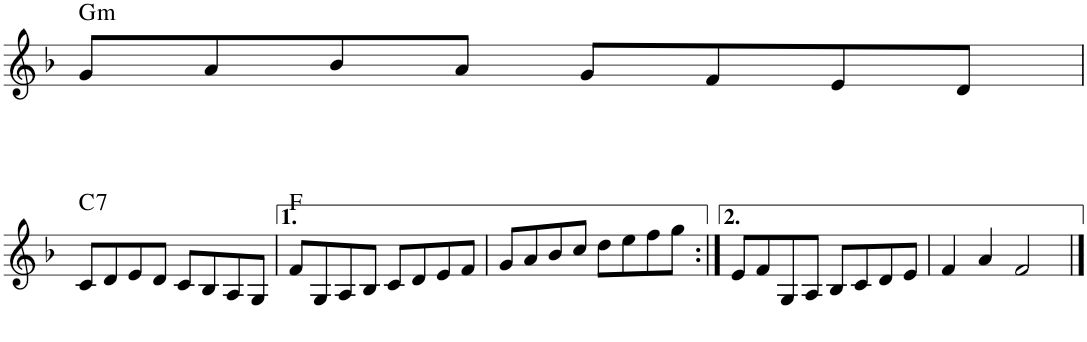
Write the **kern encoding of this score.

**kern	**harte
*part1	*part1
*staff1	*
*I"Piano	*
*I'Pno.	*
!!LO:PB:g=z
*clefG2	*
*k[b-]	*
*M4/4	*
=38	=38
!	!LO:H:kt=m
8g/L	G:min
8a/	.
8b-/	.
8a/J	.
8g/L	.
8f/	.
8e/	.
8d/J	.
!!LO:LB:g=z
=39	=39
!	!LO:H:kt=7
8c/L	C:7
8d/	.
8e/	.
8d/J	.
8c/L	.
8B-/	.
8A/	.
8G/J	.
=40	=40
8f/L	F:maj
8G/	.
8A/	.
8B-/J	.
8c/L	.
8d/	.
8e/	.
8f/J	.
=41	=41
8g/L	.
8a/	.
8b-/	.
8cc/J	.
8dd\L	.
8ee\	.
8ff\	.
8gg\J	.
=42:|!	=42:|!
8e/L	.
8f/	.
8G/	.
8A/J	.
8B-/L	.
8c/	.
8d/	.
8e/J	.
=43	=43
4f/	.
4a/	.
2f/	.
==	==
*-	*-
